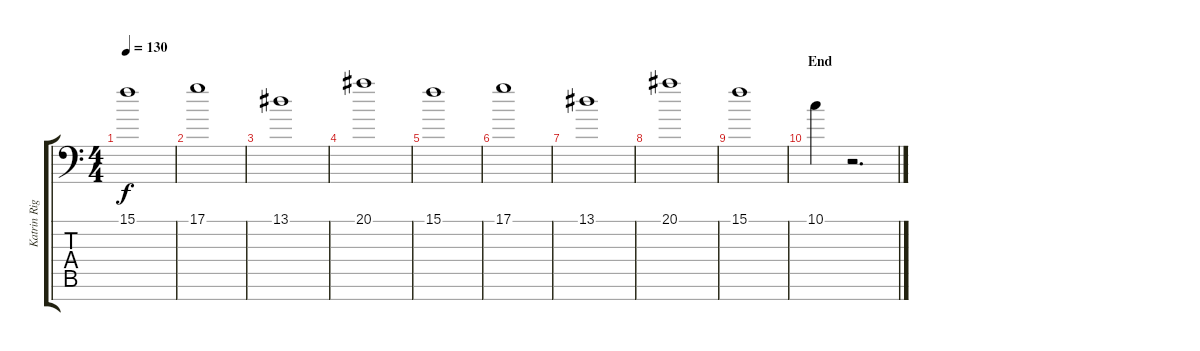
\track ("Katrin Right Hand" "Katrin Rig") {instrument stringensemble1}
\staff {score tabs}
\tuning (D4 A3 F3 C3 G2 D2 A1) {hide}
\ts (4 4)
\tempo 130
\clef f4
\ks c
15.1.1{dy f} |
\section ("" "")
17.1.1 |
13.1.1 |
20.1.1 |
15.1.1 |
\section ("" "")
17.1.1 |
13.1.1 |
20.1.1 |
15.1.1 |
\section ("" "End")
10.1.4 r.2{d}
